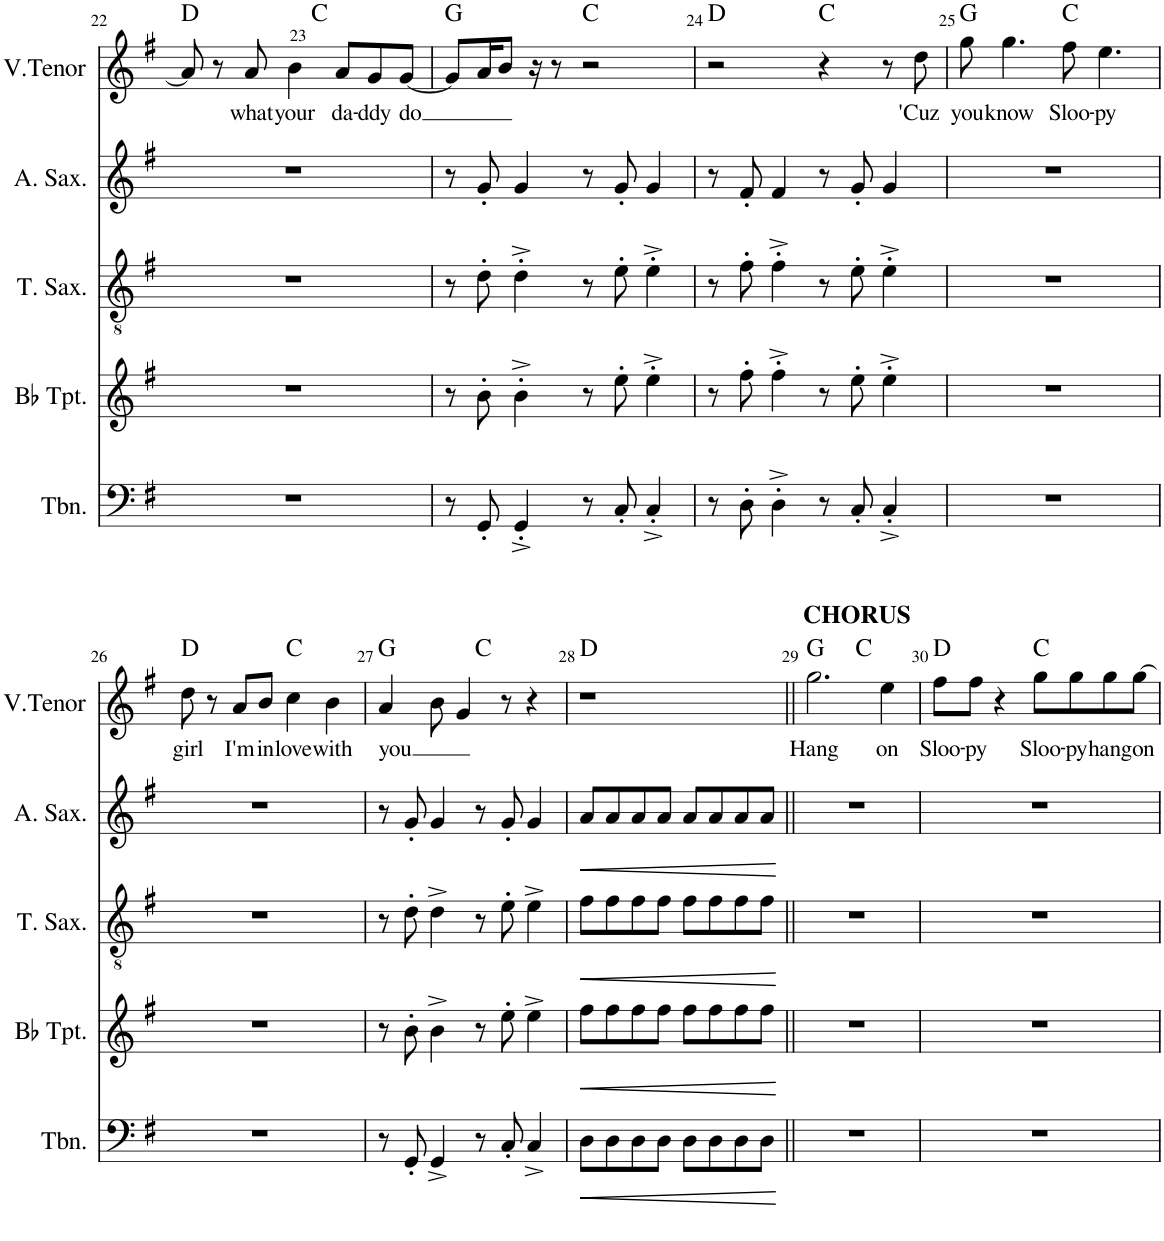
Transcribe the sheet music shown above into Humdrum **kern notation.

**kern	**dynam	**kern	**dynam	**kern	**dynam	**kern	**dynam	**kern	**text	**harte
*part5	*part5	*part4	*part4	*part3	*part3	*part2	*part2	*part1	*part1	*part1
*staff5	*staff5	*staff4	*staff4	*staff3	*staff3	*staff2	*staff2	*staff1	*staff1	*
*I"Trombone	*	*I"Bb Trumpet	*	*I"Tenor Saxophone	*	*I"Alto Saxophone	*	*I"V. Tenor	*	*
*I'Tbn.	*	*I'Bb Tpt.	*	*I'T. Sax.	*	*I'A. Sax.	*	*I'V.Tenor	*	*
!!LO:PB:g=z
*clefF4	*	*clefG2	*	*clefGv2	*	*clefG2	*	*clefG2	*	*
*	*	*ITrd1c2	*	*ITrd8c14	*	*ITrd5c9	*	*	*	*
*k[f#]	*	*k[f#]	*	*k[f#]	*	*k[f#]	*	*k[f#]	*	*
*M4/4	*	*M4/4	*	*M4/4	*	*M4/4	*	*M4/4	*	*
=22	=22	=22	=22	=22	=22	=22	=22	=22	=22	=22
*	*	*	*	*	*	*	*	*^	*	*
1r	.	1r	.	1r	.	1r	.	8a/]	2ryy	.	D:maj
.	.	.	.	.	.	.	.	8r	.	.	.
!	!	!	!	!	!	!	!	!	!	!LO:LY:b	!
.	.	.	.	.	.	.	.	8a/	.	what	.
!	!	!	!	!	!	!	!	!	!	!LO:LY:b	!
.	.	.	.	.	.	.	.	4b\	.	your	.
.	.	.	.	.	.	.	.	.	2ryy	.	C:maj
!	!	!	!	!	!	!	!	!	!	!LO:LY:b	!
.	.	.	.	.	.	.	.	8a/L	.	da-	.
!	!	!	!	!	!	!	!	!	!	!LO:LY:b	!
.	.	.	.	.	.	.	.	8g/	.	-ddy	.
!	!	!	!	!	!	!	!	!	!	!LO:LY:b	!
.	.	.	.	.	.	.	.	[8g/J	.	do	.
*	*	*	*	*	*	*	*	*v	*v	*	*
=23	=23	=23	=23	=23	=23	=23	=23	=23	=23	=23
8r	.	8r	.	8r	.	8r	.	8g/L]	.	G:maj
8GG'/	.	8b'\	.	8d'\	.	8g'/	.	16a/K	.	.
.	.	.	.	.	.	.	.	8b/J	.	.
4GG'^/	.	4b'^\	.	4d'^\	.	4g/	.	.	.	.
.	.	.	.	.	.	.	.	16r	.	.
.	.	.	.	.	.	.	.	8r	.	.
8r	.	8r	.	8r	.	8r	.	2r	.	C:maj
8C'/	.	8ee'\	.	8e'\	.	8g'/	.	.	.	.
4C'^/	.	4ee'^\	.	4e'^\	.	4g/	.	.	.	.
=24	=24	=24	=24	=24	=24	=24	=24	=24	=24	=24
8r	.	8r	.	8r	.	8r	.	2r	.	D:maj
8D'\	.	8ff#'\	.	8f#'\	.	8f#'/	.	.	.	.
4D'^\	.	4ff#'^\	.	4f#'^\	.	4f#/	.	.	.	.
8r	.	8r	.	8r	.	8r	.	4r	.	C:maj
8C'/	.	8ee'\	.	8e'\	.	8g'/	.	.	.	.
4C'^/	.	4ee'^\	.	4e'^\	.	4g/	.	8r	.	.
!	!	!	!	!	!	!	!	!	!LO:LY:b	!
.	.	.	.	.	.	.	.	8dd\	'Cuz	.
=25	=25	=25	=25	=25	=25	=25	=25	=25	=25	=25
!	!	!	!	!	!	!	!	!	!LO:LY:b	!
1r	.	1r	.	1r	.	1r	.	8gg\	you	G:maj
!	!	!	!	!	!	!	!	!	!LO:LY:b	!
.	.	.	.	.	.	.	.	4.gg\	know	.
!	!	!	!	!	!	!	!	!	!LO:LY:b	!
.	.	.	.	.	.	.	.	8ff#\	Sloo-	C:maj
!	!	!	!	!	!	!	!	!	!LO:LY:b	!
.	.	.	.	.	.	.	.	4.ee\	-py	.
!!LO:LB:g=z
=26	=26	=26	=26	=26	=26	=26	=26	=26	=26	=26
!	!	!	!	!	!	!	!	!	!LO:LY:b	!
1r	.	1r	.	1r	.	1r	.	8dd\	girl	D:maj
.	.	.	.	.	.	.	.	8r	.	.
!	!	!	!	!	!	!	!	!	!LO:LY:b	!
.	.	.	.	.	.	.	.	8a/L	I'm	.
!	!	!	!	!	!	!	!	!	!LO:LY:b	!
.	.	.	.	.	.	.	.	8b/J	in	.
!	!	!	!	!	!	!	!	!	!LO:LY:b	!
.	.	.	.	.	.	.	.	4cc\	love	C:maj
!	!	!	!	!	!	!	!	!	!LO:LY:b	!
.	.	.	.	.	.	.	.	4b\	with	.
=27	=27	=27	=27	=27	=27	=27	=27	=27	=27	=27
!	!	!	!	!	!	!	!	!	!LO:LY:b	!
*	*	*	*	*	*	*	*	*^	*	*
8r	.	8r	.	8r	.	8r	.	4a/	2ryy	you	G:maj
8GG'/	.	8b'\	.	8d'\	.	8g'/	.	.	.	.	.
4GG^/	.	4b^\	.	4d^\	.	4g/	.	8b\	.	.	.
.	.	.	.	.	.	.	.	4g/	.	.	.
8r	.	8r	.	8r	.	8r	.	.	2ryy	.	C:maj
8C'/	.	8ee'\	.	8e'\	.	8g'/	.	8r	.	.	.
4C^/	.	4ee^\	.	4e^\	.	4g/	.	4r	.	.	.
=28	=28	=28	=28	=28	=28	=28	=28	=28	=28	=28	=28
!	!LO:HP:b	!	!LO:HP:b	!	!LO:HP:b	!	!LO:HP:b	!	!	!	!
*	*	*	*	*	*	*	*	*v	*v	*	*
8D\L	<	8ff#\L	<	8f#\L	<	8a/L	<	1r	.	D:maj
8D\	.	8ff#\	.	8f#\	.	8a/	.	.	.	.
8D\	.	8ff#\	.	8f#\	.	8a/	.	.	.	.
8D\J	.	8ff#\J	.	8f#\J	.	8a/J	.	.	.	.
8D\L	.	8ff#\L	.	8f#\L	.	8a/L	.	.	.	.
8D\	.	8ff#\	.	8f#\	.	8a/	.	.	.	.
8D\	.	8ff#\	.	8f#\	.	8a/	.	.	.	.
8D\J	.	8ff#\J	.	8f#\J	.	8a/J	.	.	.	.
.	[	.	[	.	[	.	[	.	.	.
=29||	=29||	=29||	=29||	=29||	=29||	=29||	=29||	=29||	=29||	=29||
!	!	!	!	!	!	!	!	!LO:TX:a:B:t=CHORUS	!	!
!	!	!	!	!	!	!	!	!	!LO:LY:b	!
*	*	*	*	*	*	*	*	*^	*	*
1r	.	1r	.	1r	.	1r	.	2.gg\	2ryy	Hang	G:maj
.	.	.	.	.	.	.	.	.	2ryy	.	C:maj
!	!	!	!	!	!	!	!	!	!	!LO:LY:b	!
.	.	.	.	.	.	.	.	4ee\	.	on	.
=30	=30	=30	=30	=30	=30	=30	=30	=30	=30	=30	=30
!	!	!	!	!	!	!	!	!	!	!LO:LY:b	!
*	*	*	*	*	*	*	*	*v	*v	*	*
1r	.	1r	.	1r	.	1r	.	8ff#\L	Sloo-	D:maj
!	!	!	!	!	!	!	!	!	!LO:LY:b	!
.	.	.	.	.	.	.	.	8ff#\J	-py	.
.	.	.	.	.	.	.	.	4r	.	.
!	!	!	!	!	!	!	!	!	!LO:LY:b	!
.	.	.	.	.	.	.	.	8gg\L	Sloo-	C:maj
!	!	!	!	!	!	!	!	!	!LO:LY:b	!
.	.	.	.	.	.	.	.	8gg\	-py	.
!	!	!	!	!	!	!	!	!	!LO:LY:b	!
.	.	.	.	.	.	.	.	8gg\	hang	.
!	!	!	!	!	!	!	!	!	!LO:LY:b	!
.	.	.	.	.	.	.	.	[8gg\J	on	.
=	=	=	=	=	=	=	=	=	=	=
*-	*-	*-	*-	*-	*-	*-	*-	*-	*-	*-
